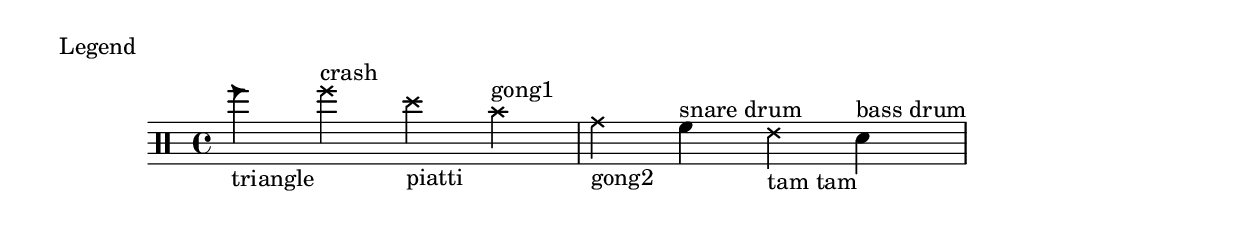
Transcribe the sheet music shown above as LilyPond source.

\include "Global.ly"

\layout { \context  { \Score {\override SpacingSpanner.base-shortest-duration = #(ly:make-moment 1/128)}}}

\markup "Legend"

\new Staff { \clef percussion \set Staff.middleCposition = #-6
  \instrumentSwitch "perc"
	\triangle f''_"triangle"
	\cross f''^"crash"
	\cross d''_"piatti"
	\cross b'^"gong1"
	\cross g'_"gong2"
	f'^"snare drum"
	\cross e'_"tam tam"
	d'^"bass drum"
      }
